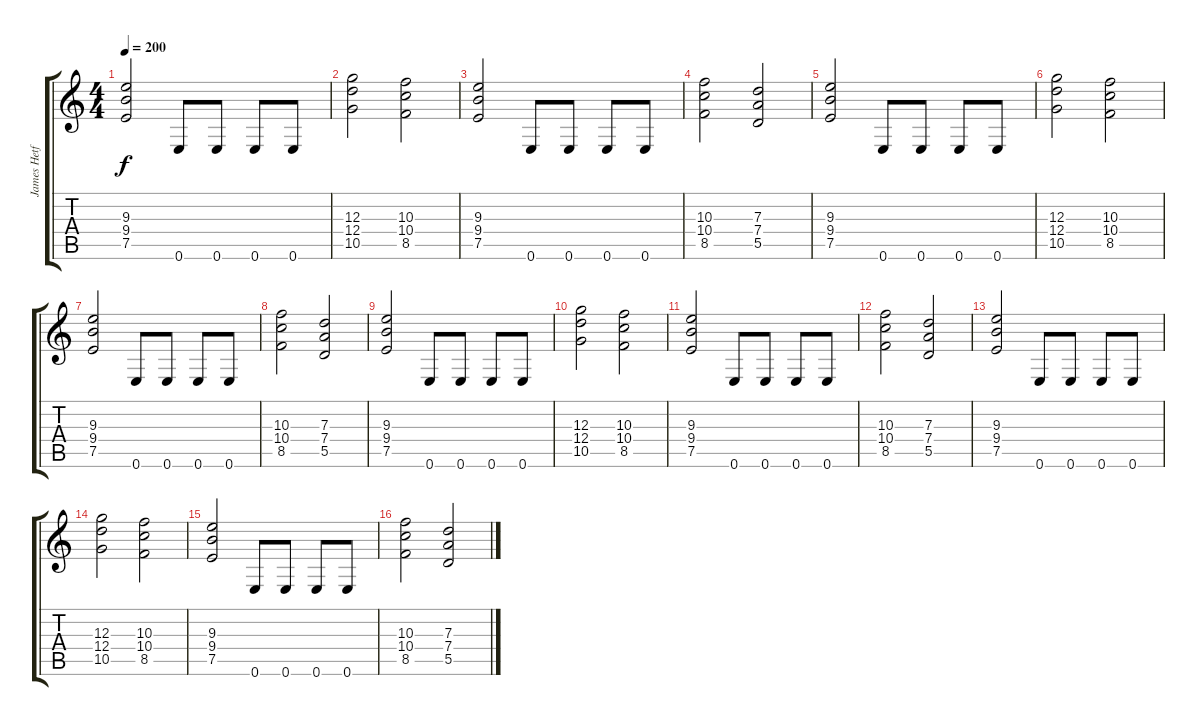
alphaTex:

\track ("James Hetfield (Guitar)" "James Hetf") {instrument distortionguitar}
\staff {score tabs}
\tuning (E4 B3 G3 D3 A2 E2) {hide}
\ts (4 4)
\tempo 200
\clef g2
\ks c
(9.3 9.4 7.5).2{dy f} 0.6.8 0.6.8 0.6.8 0.6.8 |
(12.3 12.4 10.5).2 (10.3 10.4 8.5).2 |
(9.3 9.4 7.5).2 0.6.8 0.6.8 0.6.8 0.6.8 |
(10.3 10.4 8.5).2 (7.3 7.4 5.5).2 |
(9.3 9.4 7.5).2 0.6.8 0.6.8 0.6.8 0.6.8 |
(12.3 12.4 10.5).2 (10.3 10.4 8.5).2 |
(9.3 9.4 7.5).2 0.6.8 0.6.8 0.6.8 0.6.8 |
(10.3 10.4 8.5).2 (7.3 7.4 5.5).2 |
(9.3 9.4 7.5).2 0.6.8 0.6.8 0.6.8 0.6.8 |
(12.3 12.4 10.5).2 (10.3 10.4 8.5).2 |
(9.3 9.4 7.5).2 0.6.8 0.6.8 0.6.8 0.6.8 |
(10.3 10.4 8.5).2 (7.3 7.4 5.5).2 |
(9.3 9.4 7.5).2 0.6.8 0.6.8 0.6.8 0.6.8 |
(12.3 12.4 10.5).2 (10.3 10.4 8.5).2 |
(9.3 9.4 7.5).2 0.6.8 0.6.8 0.6.8 0.6.8 |
(10.3 10.4 8.5).2 (7.3 7.4 5.5).2
